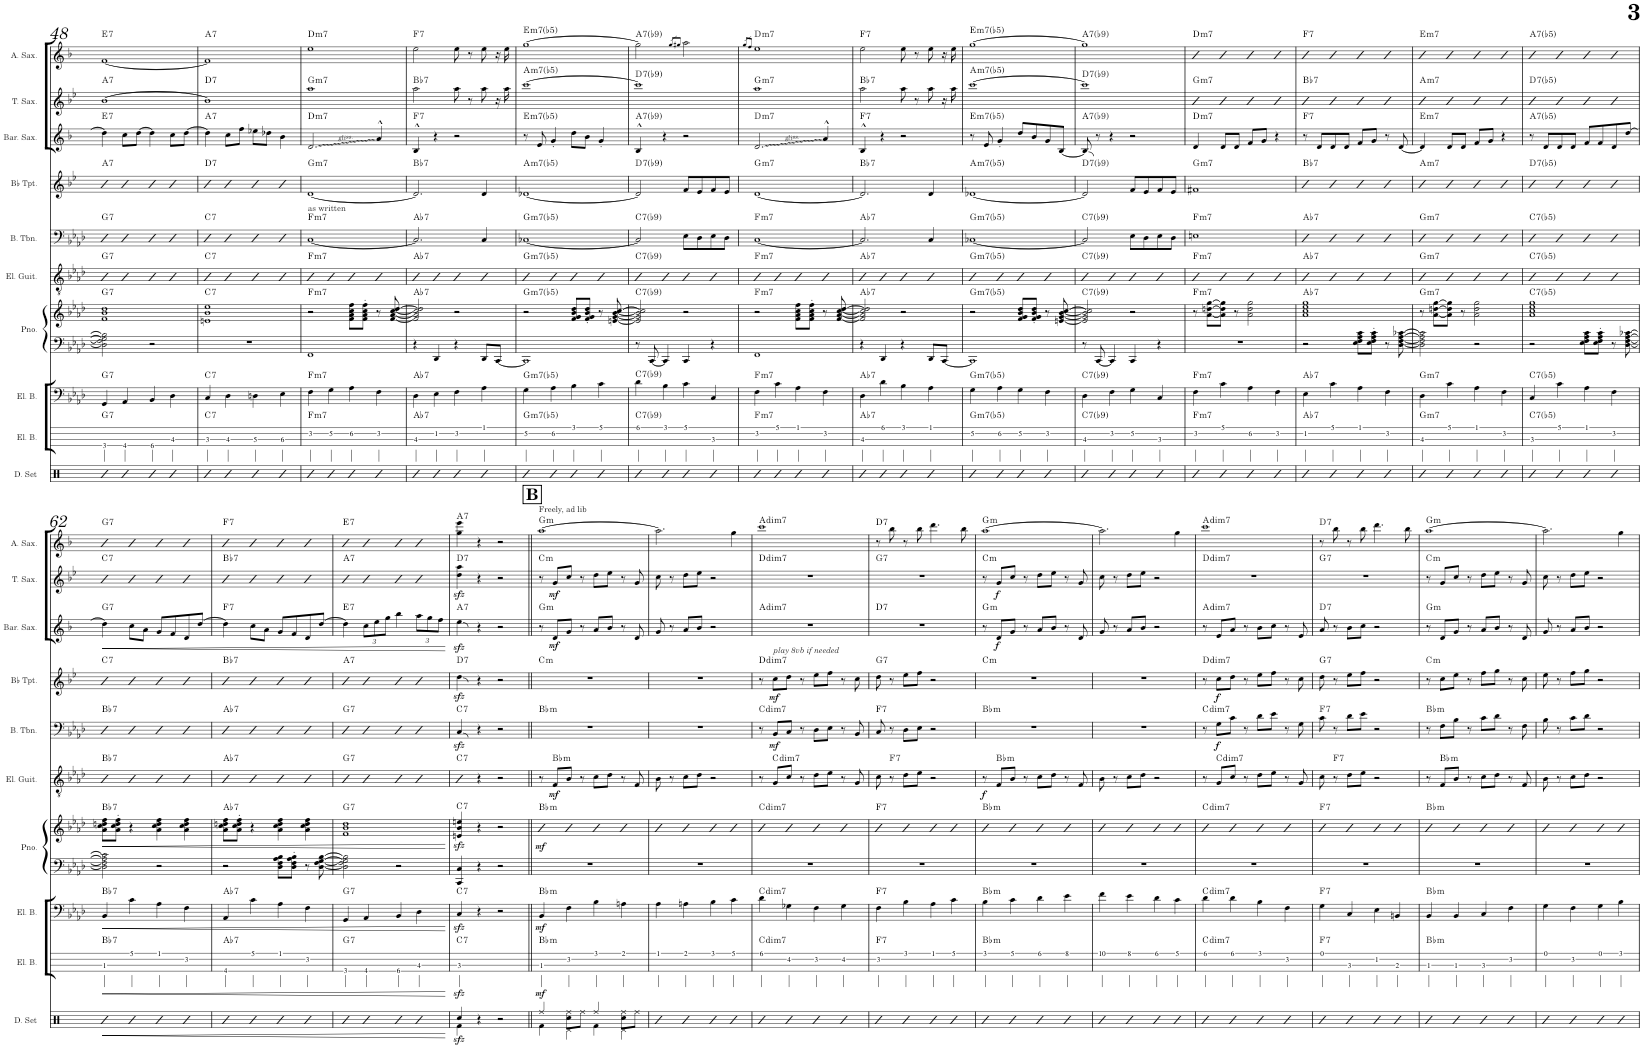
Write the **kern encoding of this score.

**kern	**dynam	**kern	**dynam	**harte	**kern	**kern	**dynam	**harte	**kern	**dynam	**harte	**kern	**dynam	**harte	**kern	**dynam	**harte	**kern	**dynam	**harte	**kern	**dynam	**harte	**kern	**harte
*part9	*part9	*part8	*part8	*part8	*part7	*part7	*part7	*part7	*part6	*part6	*part6	*part5	*part5	*part5	*part4	*part4	*part4	*part3	*part3	*part3	*part2	*part2	*part2	*part1	*part1
*staff10	*staff10	*staff9	*staff9	*	*staff8	*staff7	*staff7/8	*	*staff6	*staff6	*	*staff5	*staff5	*	*staff4	*staff4	*	*staff3	*staff3	*	*staff2	*staff2	*	*staff1	*
*I"Electric Bass	*	*I"Electric Bass	*	*	*I"Piano	*	*	*	*I"Electric Guitar	*	*	*I"Bass Trombone	*	*	*I"Bb Trumpet	*	*	*I"Baritone Saxophone	*	*	*I"Tenor Saxophone	*	*	*I"Alto Saxophone	*
*I'El. B.	*	*I'El. B.	*	*	*I'Pno.	*	*	*	*I'El. Guit.	*	*	*I'B. Tbn.	*	*	*I'Bb Tpt.	*	*	*I'Bar. Sax.	*	*	*I'T. Sax.	*	*	*I'A. Sax.	*
!!LO:PB:g=z
*	*	*clefF4	*	*	*clefF4	*clefG2	*	*	*clefGv2	*	*	*clefF4	*	*	*clefG2	*	*	*clefG2	*	*	*clefG2	*	*	*clefG2	*
*Trd7c12	*	*Trd7c12	*	*	*	*	*	*	*	*	*	*	*	*	*Trd1c2	*	*	*Trd12c21	*	*	*Trd8c14	*	*	*Trd5c9	*
*k[b-e-a-d-]	*	*k[b-e-a-d-]	*	*	*k[b-e-a-d-]	*k[b-e-a-d-]	*	*	*k[b-e-a-d-]	*	*	*k[b-e-a-d-]	*	*	*k[b-e-]	*	*	*k[b-]	*	*	*k[b-e-]	*	*	*k[b-]	*
*M4/4	*	*M4/4	*	*	*M4/4	*M4/4	*	*	*M4/4	*	*	*M4/4	*	*	*M4/4	*	*	*M4/4	*	*	*M4/4	*	*	*M4/4	*
=48	=48	=48	=48	=48	=48	=48	=48	=48	=48	=48	=48	=48	=48	=48	=48	=48	=48	=48	=48	=48	=48	=48	=48	=48	=48
!	!	!	!	!LO:H:kt=7	!	!	!	!LO:H:kt=7	!	!	!LO:H:kt=7	!	!	!LO:H:kt=7	!	!	!LO:H:kt=7	!	!	!LO:H:kt=7	!	!	!LO:H:kt=7	!	!LO:H:kt=7
4GG\	.	4GG/	.	G:7	2D-\] 2F\] 2G\] 2B-\]	1f 1b- 1dd-	.	G:7	4B-	.	G:7	4D-	.	G:7	4b-	.	A:7	4dd\]	.	E:7	[1b-	.	A:7	[1f	E:7
4AA-\	.	4AA-/	.	.	.	.	.	.	4B-	.	.	4D-	.	.	4b-	.	.	8cc\L	.	.	.	.	.	.	.
.	.	.	.	.	.	.	.	.	.	.	.	.	.	.	.	.	.	[8dd\J	.	.	.	.	.	.	.
4BB-\	.	4BB-/	.	.	2r	.	.	.	4B-	.	.	4D-	.	.	4b-	.	.	4dd\]	.	.	.	.	.	.	.
4D-\	.	4D-\	.	.	.	.	.	.	4B-	.	.	4D-	.	.	4b-	.	.	8cc\L	.	.	.	.	.	.	.
.	.	.	.	.	.	.	.	.	.	.	.	.	.	.	.	.	.	[8dd\J	.	.	.	.	.	.	.
=49	=49	=49	=49	=49	=49	=49	=49	=49	=49	=49	=49	=49	=49	=49	=49	=49	=49	=49	=49	=49	=49	=49	=49	=49	=49
!	!	!	!	!LO:H:kt=7	!	!	!	!LO:H:kt=7	!	!	!LO:H:kt=7	!	!	!LO:H:kt=7	!	!	!LO:H:kt=7	!	!	!LO:H:kt=7	!	!	!LO:H:kt=7	!	!LO:H:kt=7
4C\	.	4C/	.	C:7	1r	1en 1b- 1ee-	.	C:7	4B-	.	C:7	4D-	.	C:7	4b-	.	D:7	4dd\]	.	A:7	1b-]	.	D:7	1f]	A:7
4D-\	.	4D-\	.	.	.	.	.	.	4B-	.	.	4D-	.	.	4b-	.	.	8cc\L	.	.	.	.	.	.	.
.	.	.	.	.	.	.	.	.	.	.	.	.	.	.	.	.	.	8ff\J	.	.	.	.	.	.	.
4Dn\	.	4Dn\	.	.	.	.	.	.	4B-	.	.	4D-	.	.	4b-	.	.	8ee-X\L	.	.	.	.	.	.	.
.	.	.	.	.	.	.	.	.	.	.	.	.	.	.	.	.	.	8dd-X\J	.	.	.	.	.	.	.
4E-\	.	4E-\	.	.	.	.	.	.	4B-	.	.	4D-	.	.	4b-	.	.	4b-\	.	.	.	.	.	.	.
=50	=50	=50	=50	=50	=50	=50	=50	=50	=50	=50	=50	=50	=50	=50	=50	=50	=50	=50	=50	=50	=50	=50	=50	=50	=50
!	!	!	!	!LO:H:kt=m7	!	!	!	!LO:H:kt=m7	!	!	!LO:H:kt=m7	!LO:TX:a:t=as written	!	!LO:H:kt=m7	!	!	!LO:H:kt=m7	!	!	!LO:H:kt=m7	!	!	!LO:H:kt=m7	!	!LO:H:kt=m7
4F\	.	4F\	.	F:min7	1FF	2r	.	F:min7	4B-	.	F:min7	[1C	.	F:min7	[1d	.	G:min7	2.d/	.	D:min7	1aa	.	G:min7	1ee	D:min7
4G\	.	4G\	.	.	.	.	.	.	4B-	.	.	.	.	.	.	.	.	.	.	.	.	.	.	.	.
4A-\	.	4A-\	.	.	.	8f\ 8a-\ 8cc\ 8ff\L	.	.	4B-	.	.	.	.	.	.	.	.	.	.	.	.	.	.	.	.
.	.	.	.	.	.	8f\' 8a-\' 8cc\' 8ff\'J	.	.	.	.	.	.	.	.	.	.	.	.	.	.	.	.	.	.	.
4F\	.	4F\	.	.	.	8r	.	.	4B-	.	.	.	.	.	.	.	.	4a^^/	.	.	.	.	.	.	.
.	.	.	.	.	.	[8f/ [8a-/ [8cc/ [8dd-/	.	.	.	.	.	.	.	.	.	.	.	.	.	.	.	.	.	.	.
=51	=51	=51	=51	=51	=51	=51	=51	=51	=51	=51	=51	=51	=51	=51	=51	=51	=51	=51	=51	=51	=51	=51	=51	=51	=51
!	!	!	!	!LO:H:kt=7	!	!	!	!LO:H:kt=7	!	!	!LO:H:kt=7	!	!	!LO:H:kt=7	!	!	!LO:H:kt=7	!	!	!LO:H:kt=7	!	!	!LO:H:kt=7	!	!LO:H:kt=7
4D-\	.	4D-\	.	Ab:7	4r	2f/] 2a-/] 2cc/] 2dd-/]	.	Ab:7	4B-	.	Ab:7	2.C/]	.	Ab:7	2.d/]	.	Bb:7	4B-^^/	.	F:7	2aa\	.	Bb:7	2ee\	F:7
4E-\	.	4E-\	.	.	4DD-/	.	.	.	4B-	.	.	.	.	.	.	.	.	4r	.	.	.	.	.	.	.
4F\	.	4F\	.	.	4r	2r	.	.	4B-	.	.	.	.	.	.	.	.	2r	.	.	8aa\	.	.	8ee\	.
.	.	.	.	.	.	.	.	.	.	.	.	.	.	.	.	.	.	.	.	.	8r	.	.	8r	.
4A-\	.	4A-\	.	.	8DD-/L	.	.	.	4B-	.	.	4C/	.	.	4d/	.	.	.	.	.	8aa\	.	.	8ee\	.
.	.	.	.	.	[8CC/J	.	.	.	.	.	.	.	.	.	.	.	.	.	.	.	16r	.	.	16r	.
.	.	.	.	.	.	.	.	.	.	.	.	.	.	.	.	.	.	.	.	.	16aa\	.	.	16ee\	.
=52	=52	=52	=52	=52	=52	=52	=52	=52	=52	=52	=52	=52	=52	=52	=52	=52	=52	=52	=52	=52	=52	=52	=52	=52	=52
!	!	!	!	!LO:H:kt=m7(b5)	!	!	!	!LO:H:kt=m7(b5)	!	!	!LO:H:kt=m7(b5)	!	!	!LO:H:kt=m7(b5)	!	!	!LO:H:kt=m7(b5)	!	!	!LO:H:kt=m7(b5)	!	!	!LO:H:kt=m7(b5)	!	!LO:H:kt=m7(b5)
4G\	.	4G\	.	G:hdim7	1CC]	2r	.	G:hdim7	4B-	.	G:hdim7	[1C-X	.	G:hdim7	[1d-X	.	A:hdim7	8r	.	E:hdim7	[1ccc	.	A:hdim7	[1gg	E:hdim7
.	.	.	.	.	.	.	.	.	.	.	.	.	.	.	.	.	.	8e/	.	.	.	.	.	.	.
4A-\	.	4A-\	.	.	.	.	.	.	4B-	.	.	.	.	.	.	.	.	4g'/	.	.	.	.	.	.	.
4B-\	.	4B-\	.	.	.	8f/ 8g/ 8b-/ 8dd-/L	.	.	4B-	.	.	.	.	.	.	.	.	8dd\L	.	.	.	.	.	.	.
.	.	.	.	.	.	8f/' 8g/' 8b-/' 8dd-/'J	.	.	.	.	.	.	.	.	.	.	.	8b-\J	.	.	.	.	.	.	.
4c\	.	4c\	.	.	.	8r	.	.	4B-	.	.	.	.	.	.	.	.	4g'/	.	.	.	.	.	.	.
.	.	.	.	.	.	[8en/ [8g/ [8b-/ [8cc/	.	.	.	.	.	.	.	.	.	.	.	.	.	.	.	.	.	.	.
=53	=53	=53	=53	=53	=53	=53	=53	=53	=53	=53	=53	=53	=53	=53	=53	=53	=53	=53	=53	=53	=53	=53	=53	=53	=53
!	!	!	!	!LO:H:kt=7	!	!	!	!LO:H:kt=7	!	!	!LO:H:kt=7	!	!	!LO:H:kt=7	!	!	!LO:H:kt=7	!	!	!LO:H:kt=7	!	!	!LO:H:kt=7	!	!LO:H:kt=7
4d-\	.	4d-\	.	C:7(b9)	8r	2e/] 2g/] 2b-/] 2cc/]	.	C:7(b9)	4B-	.	C:7(b9)	2C-/]	.	C:7(b9)	2d-/]	.	D:7(b9)	4B-^^/	.	A:7(b9)	1ccc]	.	D:7(b9)	2gg\]	A:7(b9)
.	.	.	.	.	[8CC/	.	.	.	.	.	.	.	.	.	.	.	.	.	.	.	.	.	.	.	.
4B-\	.	4B-\	.	.	4CC/]	.	.	.	4B-	.	.	.	.	.	.	.	.	4r	.	.	.	.	.	.	.
.	.	.	.	.	.	.	.	.	.	.	.	.	.	.	.	.	.	.	.	.	.	.	.	8qgg/L	.
.	.	.	.	.	.	.	.	.	.	.	.	.	.	.	.	.	.	.	.	.	.	.	.	8qgg#X/J	.
4c\	.	4c\	.	.	4CC/	2r	.	.	4B-	.	.	8E-\L	.	.	8f/L	.	.	2r	.	.	.	.	.	2aa\	.
.	.	.	.	.	.	.	.	.	.	.	.	8D-\	.	.	8e-/	.	.	.	.	.	.	.	.	.	.
4C\	.	4C/	.	.	4r	.	.	.	4B-	.	.	8E-\	.	.	8f/	.	.	.	.	.	.	.	.	.	.
.	.	.	.	.	.	.	.	.	.	.	.	8D-\J	.	.	8e-/J	.	.	.	.	.	.	.	.	.	.
=54	=54	=54	=54	=54	=54	=54	=54	=54	=54	=54	=54	=54	=54	=54	=54	=54	=54	=54	=54	=54	=54	=54	=54	=54	=54
.	.	.	.	.	.	.	.	.	.	.	.	.	.	.	.	.	.	.	.	.	.	.	.	8qgg/L	.
.	.	.	.	.	.	.	.	.	.	.	.	.	.	.	.	.	.	.	.	.	.	.	.	8qff/J	.
!	!	!	!	!LO:H:kt=m7	!	!	!	!LO:H:kt=m7	!	!	!LO:H:kt=m7	!	!	!LO:H:kt=m7	!	!	!LO:H:kt=m7	!	!	!LO:H:kt=m7	!	!	!LO:H:kt=m7	!	!LO:H:kt=m7
4F\	.	4F\	.	F:min7	1FF	2r	.	F:min7	4B-	.	F:min7	[1C	.	F:min7	[1d	.	G:min7	2.d/	.	D:min7	1aa	.	G:min7	1ee	D:min7
4c\	.	4c\	.	.	.	.	.	.	4B-	.	.	.	.	.	.	.	.	.	.	.	.	.	.	.	.
4A-\	.	4A-\	.	.	.	8f\ 8a-\ 8cc\ 8ff\L	.	.	4B-	.	.	.	.	.	.	.	.	.	.	.	.	.	.	.	.
.	.	.	.	.	.	8f\' 8a-\' 8cc\' 8ff\'J	.	.	.	.	.	.	.	.	.	.	.	.	.	.	.	.	.	.	.
4F\	.	4F\	.	.	.	8r	.	.	4B-	.	.	.	.	.	.	.	.	4a^^/	.	.	.	.	.	.	.
.	.	.	.	.	.	[8f/ [8a-/ [8cc/ [8dd-/	.	.	.	.	.	.	.	.	.	.	.	.	.	.	.	.	.	.	.
=55	=55	=55	=55	=55	=55	=55	=55	=55	=55	=55	=55	=55	=55	=55	=55	=55	=55	=55	=55	=55	=55	=55	=55	=55	=55
!	!	!	!	!LO:H:kt=7	!	!	!	!LO:H:kt=7	!	!	!LO:H:kt=7	!	!	!LO:H:kt=7	!	!	!LO:H:kt=7	!	!	!LO:H:kt=7	!	!	!LO:H:kt=7	!	!LO:H:kt=7
4D-\	.	4D-\	.	Ab:7	4r	2f/] 2a-/] 2cc/] 2dd-/]	.	Ab:7	4B-	.	Ab:7	2.C/]	.	Ab:7	2.d/]	.	Bb:7	4B-^^/	.	F:7	2aa\	.	Bb:7	2ee\	F:7
4d-\	.	4d-\	.	.	4DD-/	.	.	.	4B-	.	.	.	.	.	.	.	.	4r	.	.	.	.	.	.	.
4B-\	.	4B-\	.	.	4r	2r	.	.	4B-	.	.	.	.	.	.	.	.	2r	.	.	8aa\	.	.	8ee\	.
.	.	.	.	.	.	.	.	.	.	.	.	.	.	.	.	.	.	.	.	.	8r	.	.	8r	.
4A-\	.	4A-\	.	.	8DD-/L	.	.	.	4B-	.	.	4C/	.	.	4d/	.	.	.	.	.	8aa\	.	.	8ee\	.
.	.	.	.	.	[8CC/J	.	.	.	.	.	.	.	.	.	.	.	.	.	.	.	16r	.	.	16r	.
.	.	.	.	.	.	.	.	.	.	.	.	.	.	.	.	.	.	.	.	.	16aa\	.	.	16ee\	.
=56	=56	=56	=56	=56	=56	=56	=56	=56	=56	=56	=56	=56	=56	=56	=56	=56	=56	=56	=56	=56	=56	=56	=56	=56	=56
!	!	!	!	!LO:H:kt=m7(b5)	!	!	!	!LO:H:kt=m7(b5)	!	!	!LO:H:kt=m7(b5)	!	!	!LO:H:kt=m7(b5)	!	!	!LO:H:kt=m7(b5)	!	!	!LO:H:kt=m7(b5)	!	!	!LO:H:kt=m7(b5)	!	!LO:H:kt=m7(b5)
4G\	.	4G\	.	G:hdim7	1CC]	2r	.	G:hdim7	4B-	.	G:hdim7	[1C-X	.	G:hdim7	[1d-X	.	A:hdim7	8r	.	E:hdim7	[1ccc	.	A:hdim7	[1gg	E:hdim7
.	.	.	.	.	.	.	.	.	.	.	.	.	.	.	.	.	.	8e/	.	.	.	.	.	.	.
4A-\	.	4A-\	.	.	.	.	.	.	4B-	.	.	.	.	.	.	.	.	4g'/	.	.	.	.	.	.	.
4G\	.	4G\	.	.	.	8f/ 8g/ 8b-/ 8dd-/L	.	.	4B-	.	.	.	.	.	.	.	.	8dd/L	.	.	.	.	.	.	.
.	.	.	.	.	.	8f/' 8g/' 8b-/' 8dd-/'J	.	.	.	.	.	.	.	.	.	.	.	8b-/	.	.	.	.	.	.	.
4F\	.	4F\	.	.	.	8r	.	.	4B-	.	.	.	.	.	.	.	.	8g/	.	.	.	.	.	.	.
.	.	.	.	.	.	[8en/ [8g/ [8b-/ [8cc/	.	.	.	.	.	.	.	.	.	.	.	[8B-/J	.	.	.	.	.	.	.
=57	=57	=57	=57	=57	=57	=57	=57	=57	=57	=57	=57	=57	=57	=57	=57	=57	=57	=57	=57	=57	=57	=57	=57	=57	=57
!	!	!	!	!LO:H:kt=7	!	!	!	!LO:H:kt=7	!	!	!LO:H:kt=7	!	!	!LO:H:kt=7	!	!	!LO:H:kt=7	!	!	!LO:H:kt=7	!	!	!LO:H:kt=7	!	!LO:H:kt=7
4D-\	.	4D-\	.	C:7(b9)	8r	2e/] 2g/] 2b-/] 2cc/]	.	C:7(b9)	4B-	.	C:7(b9)	2C-/]	.	C:7(b9)	2d-/]	.	D:7(b9)	8B-/]	.	A:7(b9)	1ccc]	.	D:7(b9)	1gg]	A:7(b9)
.	.	.	.	.	[8CC/	.	.	.	.	.	.	.	.	.	.	.	.	8r	.	.	.	.	.	.	.
4F\	.	4F\	.	.	4CC/]	.	.	.	4B-	.	.	.	.	.	.	.	.	4r	.	.	.	.	.	.	.
4G\	.	4G\	.	.	4CC/	2r	.	.	4B-	.	.	8E-\L	.	.	8f/L	.	.	2r	.	.	.	.	.	.	.
.	.	.	.	.	.	.	.	.	.	.	.	8D-\	.	.	8e-/	.	.	.	.	.	.	.	.	.	.
4C\	.	4C/	.	.	4r	.	.	.	4B-	.	.	8E-\	.	.	8f/	.	.	.	.	.	.	.	.	.	.
.	.	.	.	.	.	.	.	.	.	.	.	8D-\J	.	.	8e-/J	.	.	.	.	.	.	.	.	.	.
=58	=58	=58	=58	=58	=58	=58	=58	=58	=58	=58	=58	=58	=58	=58	=58	=58	=58	=58	=58	=58	=58	=58	=58	=58	=58
!	!	!	!	!LO:H:kt=m7	!	!	!	!LO:H:kt=m7	!	!	!LO:H:kt=m7	!	!	!LO:H:kt=m7	!	!	!LO:H:kt=m7	!	!	!LO:H:kt=m7	!	!	!LO:H:kt=m7	!	!LO:H:kt=m7
4F\	.	4F\	.	F:min7	1r	8r	.	F:min7	4B-	.	F:min7	1En	.	F:min7	1f#X	.	G:min7	4d/	.	D:min7	4b-	.	G:min7	4b-	D:min7
.	.	.	.	.	.	[8a-\ [8ddn\ [8gg\L	.	.	.	.	.	.	.	.	.	.	.	.	.	.	.	.	.	.	.
4c\	.	4c\	.	.	.	8a-\] 8dd\] 8gg\]J	.	.	4B-	.	.	.	.	.	.	.	.	8d/L	.	.	4b-	.	.	4b-	.
.	.	.	.	.	.	8r	.	.	.	.	.	.	.	.	.	.	.	8d/J	.	.	.	.	.	.	.
4A-\	.	4A-\	.	.	.	2a-\ 2dd\ 2gg\	.	.	4B-	.	.	.	.	.	.	.	.	8f/L	.	.	4b-	.	.	4b-	.
.	.	.	.	.	.	.	.	.	.	.	.	.	.	.	.	.	.	8g/J	.	.	.	.	.	.	.
4F\	.	4F\	.	.	.	.	.	.	4B-	.	.	.	.	.	.	.	.	4r	.	.	4b-	.	.	4b-	.
=59	=59	=59	=59	=59	=59	=59	=59	=59	=59	=59	=59	=59	=59	=59	=59	=59	=59	=59	=59	=59	=59	=59	=59	=59	=59
!	!	!	!	!LO:H:kt=7	!	!	!	!LO:H:kt=7	!	!	!LO:H:kt=7	!	!	!LO:H:kt=7	!	!	!LO:H:kt=7	!	!	!LO:H:kt=7	!	!	!LO:H:kt=7	!	!LO:H:kt=7
4E-\	.	4E-\	.	Ab:7	2r	1a- 1cc 1ee- 1gg	.	Ab:7	4B-	.	Ab:7	4D-	.	Ab:7	4b-	.	Bb:7	8r	.	F:7	4b-	.	Bb:7	4b-	F:7
.	.	.	.	.	.	.	.	.	.	.	.	.	.	.	.	.	.	8d/L	.	.	.	.	.	.	.
4c\	.	4c\	.	.	.	.	.	.	4B-	.	.	4D-	.	.	4b-	.	.	8d/	.	.	4b-	.	.	4b-	.
.	.	.	.	.	.	.	.	.	.	.	.	.	.	.	.	.	.	8d/J	.	.	.	.	.	.	.
4A-\	.	4A-\	.	.	8E-\ 8F\ 8A-\ 8c\L	.	.	.	4B-	.	.	4D-	.	.	4b-	.	.	8f/L	.	.	4b-	.	.	4b-	.
.	.	.	.	.	8E-\' 8F\' 8A-\' 8c\'J	.	.	.	.	.	.	.	.	.	.	.	.	8g/J	.	.	.	.	.	.	.
4F\	.	4F\	.	.	8r	.	.	.	4B-	.	.	4D-	.	.	4b-	.	.	8r	.	.	4b-	.	.	4b-	.
.	.	.	.	.	[8D-\ [8F\ [8A-\ [8c-X\	.	.	.	.	.	.	.	.	.	.	.	.	[8d/	.	.	.	.	.	.	.
=60	=60	=60	=60	=60	=60	=60	=60	=60	=60	=60	=60	=60	=60	=60	=60	=60	=60	=60	=60	=60	=60	=60	=60	=60	=60
!	!	!	!	!LO:H:kt=m7	!	!	!	!LO:H:kt=m7	!	!	!LO:H:kt=m7	!	!	!LO:H:kt=m7	!	!	!LO:H:kt=m7	!	!	!LO:H:kt=m7	!	!	!LO:H:kt=m7	!	!LO:H:kt=m7
4D-\	.	4D-\	.	G:min7	2D-\] 2F\] 2A-\] 2c-\]	8r	.	G:min7	4B-	.	G:min7	4D-	.	G:min7	4b-	.	A:min7	4d/]	.	E:min7	4b-	.	A:min7	4b-	E:min7
.	.	.	.	.	.	[8a-\ [8ddn\ [8gg\L	.	.	.	.	.	.	.	.	.	.	.	.	.	.	.	.	.	.	.
4c\	.	4c\	.	.	.	8a-\] 8dd\] 8gg\]J	.	.	4B-	.	.	4D-	.	.	4b-	.	.	8d/L	.	.	4b-	.	.	4b-	.
.	.	.	.	.	.	8r	.	.	.	.	.	.	.	.	.	.	.	8d/J	.	.	.	.	.	.	.
4A-\	.	4A-\	.	.	2r	2a-\ 2dd\ 2gg\	.	.	4B-	.	.	4D-	.	.	4b-	.	.	8f/L	.	.	4b-	.	.	4b-	.
.	.	.	.	.	.	.	.	.	.	.	.	.	.	.	.	.	.	8g/J	.	.	.	.	.	.	.
4F\	.	4F\	.	.	.	.	.	.	4B-	.	.	4D-	.	.	4b-	.	.	4r	.	.	4b-	.	.	4b-	.
=61	=61	=61	=61	=61	=61	=61	=61	=61	=61	=61	=61	=61	=61	=61	=61	=61	=61	=61	=61	=61	=61	=61	=61	=61	=61
!	!	!	!	!LO:H:kt=7	!	!	!	!LO:H:kt=7	!	!	!LO:H:kt=7	!	!	!LO:H:kt=7	!	!	!LO:H:kt=7	!	!	!LO:H:kt=7	!	!	!LO:H:kt=7	!	!LO:H:kt=7
4C\	.	4C/	.	C:(3,b5,b7)	2r	1a- 1cc 1ee- 1gg	.	C:(3,b5,b7)	4B-	.	C:(3,b5,b7)	4D-	.	C:(3,b5,b7)	4b-	.	D:(3,b5,b7)	8r	.	A:(3,b5,b7)	4b-	.	D:(3,b5,b7)	4b-	A:(3,b5,b7)
.	.	.	.	.	.	.	.	.	.	.	.	.	.	.	.	.	.	8d/L	.	.	.	.	.	.	.
4c\	.	4c\	.	.	.	.	.	.	4B-	.	.	4D-	.	.	4b-	.	.	8d/	.	.	4b-	.	.	4b-	.
.	.	.	.	.	.	.	.	.	.	.	.	.	.	.	.	.	.	8d/J	.	.	.	.	.	.	.
4A-\	.	4A-\	.	.	8E-\ 8F\ 8A-\ 8c\L	.	.	.	4B-	.	.	4D-	.	.	4b-	.	.	8f/L	.	.	4b-	.	.	4b-	.
.	.	.	.	.	8E-\' 8F\' 8A-\' 8c\'J	.	.	.	.	.	.	.	.	.	.	.	.	8f/	.	.	.	.	.	.	.
4F\	.	4F\	.	.	8r	.	.	.	4B-	.	.	4D-	.	.	4b-	.	.	8d/	.	.	4b-	.	.	4b-	.
.	.	.	.	.	[8D-\ [8F\ [8A-\ [8c-X\	.	.	.	.	.	.	.	.	.	.	.	.	[8dd/J	.	.	.	.	.	.	.
!!LO:LB:g=z
=62	=62	=62	=62	=62	=62	=62	=62	=62	=62	=62	=62	=62	=62	=62	=62	=62	=62	=62	=62	=62	=62	=62	=62	=62	=62
!	!LO:HP:b	!	!LO:HP:b	!LO:H:kt=7	!	!	!LO:HP:b	!LO:H:kt=7	!	!	!LO:H:kt=7	!	!	!LO:H:kt=7	!	!	!LO:H:kt=7	!	!LO:HP:b	!LO:H:kt=7	!	!	!LO:H:kt=7	!	!LO:H:kt=7
4BB-\	<	4BB-/	<	Bb:7	2D-\] 2F\] 2A-\] 2c-\]	8a-\ 8cc\ 8ddn\ 8ff\L	<	Bb:7	4B-	.	Bb:7	4D-	.	Bb:7	4b-	.	C:7	4dd\]	<	G:7	4b-	.	C:7	4b-	G:7
.	.	.	.	.	.	8a-\' 8cc\' 8dd\' 8ff\'J	.	.	.	.	.	.	.	.	.	.	.	.	.	.	.	.	.	.	.
4c\	.	4c\	.	.	.	4r	.	.	4B-	.	.	4D-	.	.	4b-	.	.	8cc\L	.	.	4b-	.	.	4b-	.
.	.	.	.	.	.	.	.	.	.	.	.	.	.	.	.	.	.	8a\J	.	.	.	.	.	.	.
4A-\	.	4A-\	.	.	2r	4a-\ 4cc\ 4dd\ 4ff\	.	.	4B-	.	.	4D-	.	.	4b-	.	.	8g/L	.	.	4b-	.	.	4b-	.
.	.	.	.	.	.	.	.	.	.	.	.	.	.	.	.	.	.	8f/	.	.	.	.	.	.	.
4F\	.	4F\	.	.	.	4a-\ 4cc\ 4dd\ 4ff\	.	.	4B-	.	.	4D-	.	.	4b-	.	.	8d/	.	.	4b-	.	.	4b-	.
.	.	.	.	.	.	.	.	.	.	.	.	.	.	.	.	.	.	[8dd/J	.	.	.	.	.	.	.
=63	=63	=63	=63	=63	=63	=63	=63	=63	=63	=63	=63	=63	=63	=63	=63	=63	=63	=63	=63	=63	=63	=63	=63	=63	=63
!	!	!	!	!LO:H:kt=7	!	!	!	!LO:H:kt=7	!	!	!LO:H:kt=7	!	!	!LO:H:kt=7	!	!	!LO:H:kt=7	!	!	!LO:H:kt=7	!	!	!LO:H:kt=7	!	!LO:H:kt=7
4AA-\	.	4AA-/	.	Ab:7	2r	8a-\ 8cc\ 8ddn\ 8ff\L	.	Ab:7	4B-	.	Ab:7	4D-	.	Ab:7	4b-	.	Bb:7	4dd\]	.	F:7	4b-	.	Bb:7	4b-	F:7
.	.	.	.	.	.	8a-\' 8cc\' 8dd\' 8ff\'J	.	.	.	.	.	.	.	.	.	.	.	.	.	.	.	.	.	.	.
4c\	.	4c\	.	.	.	4r	.	.	4B-	.	.	4D-	.	.	4b-	.	.	8cc\L	.	.	4b-	.	.	4b-	.
.	.	.	.	.	.	.	.	.	.	.	.	.	.	.	.	.	.	8a\J	.	.	.	.	.	.	.
4A-\	.	4A-\	.	.	8D-\ 8F\ 8A-\ 8B-\L	4a-\ 4cc\ 4dd\ 4ff\	.	.	4B-	.	.	4D-	.	.	4b-	.	.	8g/L	.	.	4b-	.	.	4b-	.
.	.	.	.	.	8D-\' 8F\' 8A-\' 8B-\'J	.	.	.	.	.	.	.	.	.	.	.	.	8f/	.	.	.	.	.	.	.
4F\	.	4F\	.	.	8r	4a-\ 4cc\ 4dd\ 4ff\	.	.	4B-	.	.	4D-	.	.	4b-	.	.	8d/	.	.	4b-	.	.	4b-	.
.	.	.	.	.	[8D-\ [8F\ [8G\ [8B-\	.	.	.	.	.	.	.	.	.	.	.	.	[8dd/J	.	.	.	.	.	.	.
=64	=64	=64	=64	=64	=64	=64	=64	=64	=64	=64	=64	=64	=64	=64	=64	=64	=64	=64	=64	=64	=64	=64	=64	=64	=64
!	!	!	!	!LO:H:kt=7	!	!	!	!LO:H:kt=7	!	!	!LO:H:kt=7	!	!	!LO:H:kt=7	!	!	!LO:H:kt=7	!	!	!LO:H:kt=7	!	!	!LO:H:kt=7	!	!LO:H:kt=7
4GG\	.	4GG/	.	G:7	2D-\] 2F\] 2G\] 2B-\]	1f 1b- 1dd-	.	G:7	4B-	.	G:7	4D-	.	G:7	4b-	.	A:7	4dd\]	.	E:7	4b-	.	A:7	4b-	E:7
*	*	*	*	*	*	*	*	*	*	*	*	*	*	*	*	*	*	*Xbrackettup	*	*	*	*	*	*	*
4AA-\	.	4AA-/	.	.	.	.	.	.	4B-	.	.	4D-	.	.	4b-	.	.	12cc\L	.	.	4b-	.	.	4b-	.
.	.	.	.	.	.	.	.	.	.	.	.	.	.	.	.	.	.	12ee\	.	.	.	.	.	.	.
.	.	.	.	.	.	.	.	.	.	.	.	.	.	.	.	.	.	12gg\J	.	.	.	.	.	.	.
4BB-\	.	4BB-/	.	.	2r	.	.	.	4B-	.	.	4D-	.	.	4b-	.	.	4bb-\	.	.	4b-	.	.	4b-	.
4D-\	.	4D-\	.	.	.	.	.	.	4B-	.	.	4D-	.	.	4b-	.	.	12aa\L	.	.	4b-	.	.	4b-	.
.	.	.	.	.	.	.	.	.	.	.	.	.	.	.	.	.	.	12gg\	.	.	.	.	.	.	.
.	.	.	.	.	.	.	.	.	.	.	.	.	.	.	.	.	.	12ff\J	.	.	.	.	.	.	.
.	[	.	[	.	.	.	[	.	.	.	.	.	.	.	.	.	.	.	[	.	.	.	.	.	.
=65	=65	=65	=65	=65	=65	=65	=65	=65	=65	=65	=65	=65	=65	=65	=65	=65	=65	=65	=65	=65	=65	=65	=65	=65	=65
!	!	!	!	!LO:H:kt=7	!	!	!	!LO:H:kt=7	!	!	!LO:H:kt=7	!	!	!LO:H:kt=7	!	!	!LO:H:kt=7	!	!	!LO:H:kt=7	!	!	!LO:H:kt=7	!	!LO:H:kt=7
4Czz<\	.	4C/	.	C:7	4CC/ 4C/	4en/ 4b-/ 4een/	.	C:7	4B-	.	C:7	4C/	.	C:7	4dd\	.	D:7	4ee\	.	A:7	4dd\ 4aa\	.	D:7	4gg\ 4eee\	A:7
4r	.	4r	.	.	4r	4r	.	.	4r	.	.	4r	.	.	4r	.	.	4r	.	.	4r	.	.	4r	.
2r	.	2r	.	.	2r	2r	.	.	2r	.	.	2r	.	.	2r	.	.	2r	.	.	2r	.	.	2r	.
!!LO:REH:place=s1:a:B:cj:fs=14:t=B
=66||	=66||	=66||	=66||	=66||	=66||	=66||	=66||	=66||	=66||	=66||	=66||	=66||	=66||	=66||	=66||	=66||	=66||	=66||	=66||	=66||	=66||	=66||	=66||	=66||	=66||
!	!	!	!	!	!	!	!	!	!	!	!	!	!	!	!	!	!	!	!	!	!	!	!	!LO:TX:a:t=Freely, ad lib	!
!	!LO:DY:b	!	!LO:DY:b	!LO:H:kt=m	!	!	!LO:DY:b	!LO:H:kt=m	!	!	!	!	!	!LO:H:kt=m	!	!	!LO:H:kt=m	!	!	!LO:H:kt=m	!	!	!LO:H:kt=m	!	!LO:H:kt=m
4BB-\	mf	4BB-/	mf	Bb:min	1r	4b-	mf	Bb:min	8r	.	.	1r	.	Bb:min	1r	.	C:min	8r	.	G:min	8r	.	C:min	[1aa	G:min
!	!	!	!	!	!	!	!	!	!	!LO:DY:b	!LO:H:kt=m	!	!	!	!	!	!	!	!LO:DY:b	!	!	!LO:DY:b	!	!	!
.	.	.	.	.	.	.	.	.	8F/L	mf	Bb:min	.	.	.	.	.	.	8d/L	mf	.	8g/L	mf	.	.	.
4F\	.	4F\	.	.	.	4b-	.	.	8B-/J	.	.	.	.	.	.	.	.	8g/J	.	.	8cc/J	.	.	.	.
.	.	.	.	.	.	.	.	.	8r	.	.	.	.	.	.	.	.	8r	.	.	8r	.	.	.	.
4B-\	.	4B-\	.	.	.	4b-	.	.	8c\L	.	.	.	.	.	.	.	.	8a/L	.	.	8dd\L	.	.	.	.
.	.	.	.	.	.	.	.	.	8d-\J	.	.	.	.	.	.	.	.	8b-/J	.	.	8ee-\J	.	.	.	.
4An\	.	4An\	.	.	.	4b-	.	.	8r	.	.	.	.	.	.	.	.	8r	.	.	8r	.	.	.	.
.	.	.	.	.	.	.	.	.	8F/	.	.	.	.	.	.	.	.	8d/	.	.	8g/	.	.	.	.
=67	=67	=67	=67	=67	=67	=67	=67	=67	=67	=67	=67	=67	=67	=67	=67	=67	=67	=67	=67	=67	=67	=67	=67	=67	=67
4A-\	.	4A-\	.	.	1r	4b-	.	.	8B-\	.	.	1r	.	.	1r	.	.	8g/	.	.	8cc\	.	.	2.aa\]	.
.	.	.	.	.	.	.	.	.	8r	.	.	.	.	.	.	.	.	8r	.	.	8r	.	.	.	.
4An\	.	4An\	.	.	.	4b-	.	.	8c\L	.	.	.	.	.	.	.	.	8a/L	.	.	8dd\L	.	.	.	.
.	.	.	.	.	.	.	.	.	8d-\J	.	.	.	.	.	.	.	.	8b-/J	.	.	8ee-\J	.	.	.	.
4B-\	.	4B-\	.	.	.	4b-	.	.	2r	.	.	.	.	.	.	.	.	2r	.	.	2r	.	.	.	.
4c\	.	4c\	.	.	.	4b-	.	.	.	.	.	.	.	.	.	.	.	.	.	.	.	.	.	4gg\	.
=68	=68	=68	=68	=68	=68	=68	=68	=68	=68	=68	=68	=68	=68	=68	=68	=68	=68	=68	=68	=68	=68	=68	=68	=68	=68
!	!	!	!	!LO:H:kt=dim7	!	!	!	!LO:H:kt=dim7	!	!	!	!	!	!LO:H:kt=dim7	!	!	!LO:H:kt=dim7	!	!	!LO:H:kt=dim7	!	!	!LO:H:kt=dim7	!	!LO:H:kt=dim7
4d-\	.	4d-\	.	C:dim7	1r	4b-	.	C:dim7	8r	.	.	8r	.	C:dim7	8r	.	D:dim7	1r	.	A:dim7	1r	.	D:dim7	1ccc	A:dim7
!	!	!	!	!	!	!	!	!	!	!	!	!	!	!	!LO:TX:a:i:t=play 8vb if needed	!	!	!	!	!	!	!	!	!	!
!	!	!	!	!	!	!	!	!	!	!	!LO:H:kt=dim7	!	!LO:DY:b	!	!	!LO:DY:b	!	!	!	!	!	!	!	!	!
.	.	.	.	.	.	.	.	.	8G/L	.	C:dim7	8BB-/L	mf	.	8cc\L	mf	.	.	.	.	.	.	.	.	.
4G-X\	.	4G-X\	.	.	.	4b-	.	.	8c/J	.	.	8C/J	.	.	8dd\J	.	.	.	.	.	.	.	.	.	.
.	.	.	.	.	.	.	.	.	8r	.	.	8r	.	.	8r	.	.	.	.	.	.	.	.	.	.
4F\	.	4F\	.	.	.	4b-	.	.	8d-\L	.	.	8D-\L	.	.	8ee-\L	.	.	.	.	.	.	.	.	.	.
.	.	.	.	.	.	.	.	.	8e-\J	.	.	8E-\J	.	.	8ff\J	.	.	.	.	.	.	.	.	.	.
4G-\	.	4G-\	.	.	.	4b-	.	.	8r	.	.	8r	.	.	8r	.	.	.	.	.	.	.	.	.	.
.	.	.	.	.	.	.	.	.	8G/	.	.	8BB-/	.	.	8cc\	.	.	.	.	.	.	.	.	.	.
=69	=69	=69	=69	=69	=69	=69	=69	=69	=69	=69	=69	=69	=69	=69	=69	=69	=69	=69	=69	=69	=69	=69	=69	=69	=69
!	!	!	!	!LO:H:kt=7	!	!	!	!LO:H:kt=7	!	!	!	!	!	!LO:H:kt=7	!	!	!LO:H:kt=7	!	!	!LO:H:kt=7	!	!	!LO:H:kt=7	!	!LO:H:kt=7
4F\	.	4F\	.	F:7	1r	4b-	.	F:7	8c\	.	.	8C/	.	F:7	8dd\	.	G:7	1r	.	D:7	1r	.	G:7	8r	D:7
!	!	!	!	!	!	!	!	!	!	!	!LO:H:kt=7	!	!	!	!	!	!	!	!	!	!	!	!	!	!
.	.	.	.	.	.	.	.	.	8r	.	F:7	8r	.	.	8r	.	.	.	.	.	.	.	.	8bb-\	.
4B-\	.	4B-\	.	.	.	4b-	.	.	8d-\L	.	.	8D-\L	.	.	8ee-\L	.	.	.	.	.	.	.	.	8r	.
.	.	.	.	.	.	.	.	.	8e-\J	.	.	8E-\J	.	.	8ff\J	.	.	.	.	.	.	.	.	8bb-\	.
4A-\	.	4A-\	.	.	.	4b-	.	.	2r	.	.	2r	.	.	2r	.	.	.	.	.	.	.	.	4.ddd\	.
4c\	.	4c\	.	.	.	4b-	.	.	.	.	.	.	.	.	.	.	.	.	.	.	.	.	.	.	.
.	.	.	.	.	.	.	.	.	.	.	.	.	.	.	.	.	.	.	.	.	.	.	.	8bb-\	.
=70	=70	=70	=70	=70	=70	=70	=70	=70	=70	=70	=70	=70	=70	=70	=70	=70	=70	=70	=70	=70	=70	=70	=70	=70	=70
!	!	!	!	!LO:H:kt=m	!	!	!	!LO:H:kt=m	!	!LO:DY:b	!	!	!	!LO:H:kt=m	!	!	!LO:H:kt=m	!	!	!LO:H:kt=m	!	!	!LO:H:kt=m	!	!LO:H:kt=m
4B-\	.	4B-\	.	Bb:min	1r	4b-	.	Bb:min	8r	f	.	1r	.	Bb:min	1r	.	C:min	8r	.	G:min	8r	.	C:min	[1aa	G:min
!	!	!	!	!	!	!	!	!	!	!	!LO:H:kt=m	!	!	!	!	!	!	!	!LO:DY:b	!	!	!LO:DY:b	!	!	!
.	.	.	.	.	.	.	.	.	8F/L	.	Bb:min	.	.	.	.	.	.	8d/L	f	.	8g/L	f	.	.	.
4c\	.	4c\	.	.	.	4b-	.	.	8B-/J	.	.	.	.	.	.	.	.	8g/J	.	.	8cc/J	.	.	.	.
.	.	.	.	.	.	.	.	.	8r	.	.	.	.	.	.	.	.	8r	.	.	8r	.	.	.	.
4d-\	.	4d-\	.	.	.	4b-	.	.	8c\L	.	.	.	.	.	.	.	.	8a/L	.	.	8dd\L	.	.	.	.
.	.	.	.	.	.	.	.	.	8d-\J	.	.	.	.	.	.	.	.	8b-/J	.	.	8ee-\J	.	.	.	.
4e-\	.	4e-\	.	.	.	4b-	.	.	8r	.	.	.	.	.	.	.	.	8r	.	.	8r	.	.	.	.
.	.	.	.	.	.	.	.	.	8F/	.	.	.	.	.	.	.	.	8d/	.	.	8g/	.	.	.	.
=71	=71	=71	=71	=71	=71	=71	=71	=71	=71	=71	=71	=71	=71	=71	=71	=71	=71	=71	=71	=71	=71	=71	=71	=71	=71
4f\	.	4f\	.	.	1r	4b-	.	.	8B-\	.	.	1r	.	.	1r	.	.	8g/	.	.	8cc\	.	.	2.aa\]	.
.	.	.	.	.	.	.	.	.	8r	.	.	.	.	.	.	.	.	8r	.	.	8r	.	.	.	.
4e-\	.	4e-\	.	.	.	4b-	.	.	8c\L	.	.	.	.	.	.	.	.	8a/L	.	.	8dd\L	.	.	.	.
.	.	.	.	.	.	.	.	.	8d-\J	.	.	.	.	.	.	.	.	8b-/J	.	.	8ee-\J	.	.	.	.
4d-\	.	4d-\	.	.	.	4b-	.	.	2r	.	.	.	.	.	.	.	.	2r	.	.	2r	.	.	.	.
4c\	.	4c\	.	.	.	4b-	.	.	.	.	.	.	.	.	.	.	.	.	.	.	.	.	.	4gg\	.
=72	=72	=72	=72	=72	=72	=72	=72	=72	=72	=72	=72	=72	=72	=72	=72	=72	=72	=72	=72	=72	=72	=72	=72	=72	=72
!	!	!	!	!LO:H:kt=dim7	!	!	!	!LO:H:kt=dim7	!	!	!	!	!	!LO:H:kt=dim7	!	!	!LO:H:kt=dim7	!	!	!LO:H:kt=dim7	!	!	!LO:H:kt=dim7	!	!LO:H:kt=dim7
4d-\	.	4d-\	.	C:dim7	1r	4b-	.	C:dim7	8r	.	.	8r	.	C:dim7	8r	.	D:dim7	8r	.	A:dim7	1r	.	D:dim7	1ccc	A:dim7
!	!	!	!	!	!	!	!	!	!	!	!LO:H:kt=dim7	!	!LO:DY:b	!	!	!LO:DY:b	!	!	!	!	!	!	!	!	!
.	.	.	.	.	.	.	.	.	8G/L	.	C:dim7	8G\L	f	.	8cc\L	f	.	8e/L	.	.	.	.	.	.	.
4d-\	.	4d-\	.	.	.	4b-	.	.	8c/J	.	.	8c\J	.	.	8dd\J	.	.	8a/J	.	.	.	.	.	.	.
.	.	.	.	.	.	.	.	.	8r	.	.	8r	.	.	8r	.	.	8r	.	.	.	.	.	.	.
4B-\	.	4B-\	.	.	.	4b-	.	.	8d-\L	.	.	8d-\L	.	.	8ee-\L	.	.	8b-\L	.	.	.	.	.	.	.
.	.	.	.	.	.	.	.	.	8e-\J	.	.	8e-\J	.	.	8ff\J	.	.	8cc\J	.	.	.	.	.	.	.
4F\	.	4F\	.	.	.	4b-	.	.	8r	.	.	8r	.	.	8r	.	.	8r	.	.	.	.	.	.	.
.	.	.	.	.	.	.	.	.	8G/	.	.	8G\	.	.	8cc\	.	.	8e/	.	.	.	.	.	.	.
=73	=73	=73	=73	=73	=73	=73	=73	=73	=73	=73	=73	=73	=73	=73	=73	=73	=73	=73	=73	=73	=73	=73	=73	=73	=73
!	!	!	!	!LO:H:kt=7	!	!	!	!LO:H:kt=7	!	!	!	!	!	!LO:H:kt=7	!	!	!LO:H:kt=7	!	!	!LO:H:kt=7	!	!	!LO:H:kt=7	!	!LO:H:kt=7
4G\	.	4G\	.	F:7	1r	4b-	.	F:7	8c\	.	.	8c\	.	F:7	8dd\	.	G:7	8a/	.	D:7	1r	.	G:7	8r	D:7
!	!	!	!	!	!	!	!	!	!	!	!LO:H:kt=7	!	!	!	!	!	!	!	!	!	!	!	!	!	!
.	.	.	.	.	.	.	.	.	8r	.	F:7	8r	.	.	8r	.	.	8r	.	.	.	.	.	8bb-\	.
4C\	.	4C/	.	.	.	4b-	.	.	8d-\L	.	.	8d-\L	.	.	8ee-\L	.	.	8b-\L	.	.	.	.	.	8r	.
.	.	.	.	.	.	.	.	.	8e-\J	.	.	8e-\J	.	.	8ff\J	.	.	8cc\J	.	.	.	.	.	8bb-\	.
4E-\	.	4E-\	.	.	.	4b-	.	.	2r	.	.	2r	.	.	2r	.	.	2r	.	.	.	.	.	4.ddd\	.
4BBn\	.	4BBn/	.	.	.	4b-	.	.	.	.	.	.	.	.	.	.	.	.	.	.	.	.	.	.	.
.	.	.	.	.	.	.	.	.	.	.	.	.	.	.	.	.	.	.	.	.	.	.	.	8bb-\	.
=74	=74	=74	=74	=74	=74	=74	=74	=74	=74	=74	=74	=74	=74	=74	=74	=74	=74	=74	=74	=74	=74	=74	=74	=74	=74
!	!	!	!	!LO:H:kt=m	!	!	!	!LO:H:kt=m	!	!	!	!	!	!LO:H:kt=m	!	!	!LO:H:kt=m	!	!	!LO:H:kt=m	!	!	!LO:H:kt=m	!	!LO:H:kt=m
4BB-\	.	4BB-/	.	Bb:min	1r	4b-	.	Bb:min	8r	.	.	8r	.	Bb:min	8r	.	C:min	8r	.	G:min	8r	.	C:min	[1aa	G:min
!	!	!	!	!	!	!	!	!	!	!	!LO:H:kt=m	!	!	!	!	!	!	!	!	!	!	!	!	!	!
.	.	.	.	.	.	.	.	.	8F/L	.	Bb:min	8F\L	.	.	8cc\L	.	.	8d/L	.	.	8g/L	.	.	.	.
4BB-\	.	4BB-/	.	.	.	4b-	.	.	8B-/J	.	.	8B-\J	.	.	8ee-\J	.	.	8g/J	.	.	8cc/J	.	.	.	.
.	.	.	.	.	.	.	.	.	8r	.	.	8r	.	.	8r	.	.	8r	.	.	8r	.	.	.	.
4C\	.	4C/	.	.	.	4b-	.	.	8c\L	.	.	8c\L	.	.	8ff\L	.	.	8a/L	.	.	8dd\L	.	.	.	.
.	.	.	.	.	.	.	.	.	8d-\J	.	.	8d-\J	.	.	8gg\J	.	.	8b-/J	.	.	8ee-\J	.	.	.	.
4F\	.	4F\	.	.	.	4b-	.	.	8r	.	.	8r	.	.	8r	.	.	8r	.	.	8r	.	.	.	.
.	.	.	.	.	.	.	.	.	8F/	.	.	8F\	.	.	8cc\	.	.	8d/	.	.	8g/	.	.	.	.
=75	=75	=75	=75	=75	=75	=75	=75	=75	=75	=75	=75	=75	=75	=75	=75	=75	=75	=75	=75	=75	=75	=75	=75	=75	=75
4G\	.	4G\	.	.	1r	4b-	.	.	8B-\	.	.	8B-\	.	.	8ee-\	.	.	8g/	.	.	8cc\	.	.	2.aa\]	.
.	.	.	.	.	.	.	.	.	8r	.	.	8r	.	.	8r	.	.	8r	.	.	8r	.	.	.	.
4F\	.	4F\	.	.	.	4b-	.	.	8c\L	.	.	8c\L	.	.	8ff\L	.	.	8a/L	.	.	8dd\L	.	.	.	.
.	.	.	.	.	.	.	.	.	8d-\J	.	.	8d-\J	.	.	8gg\J	.	.	8b-/J	.	.	8ee-\J	.	.	.	.
4G\	.	4G\	.	.	.	4b-	.	.	2r	.	.	2r	.	.	2r	.	.	2r	.	.	2r	.	.	.	.
4B-\	.	4B-\	.	.	.	4b-	.	.	.	.	.	.	.	.	.	.	.	.	.	.	.	.	.	4gg\	.
=	=	=	=	=	=	=	=	=	=	=	=	=	=	=	=	=	=	=	=	=	=	=	=	=	=
*-	*-	*-	*-	*-	*-	*-	*-	*-	*-	*-	*-	*-	*-	*-	*-	*-	*-	*-	*-	*-	*-	*-	*-	*-	*-
